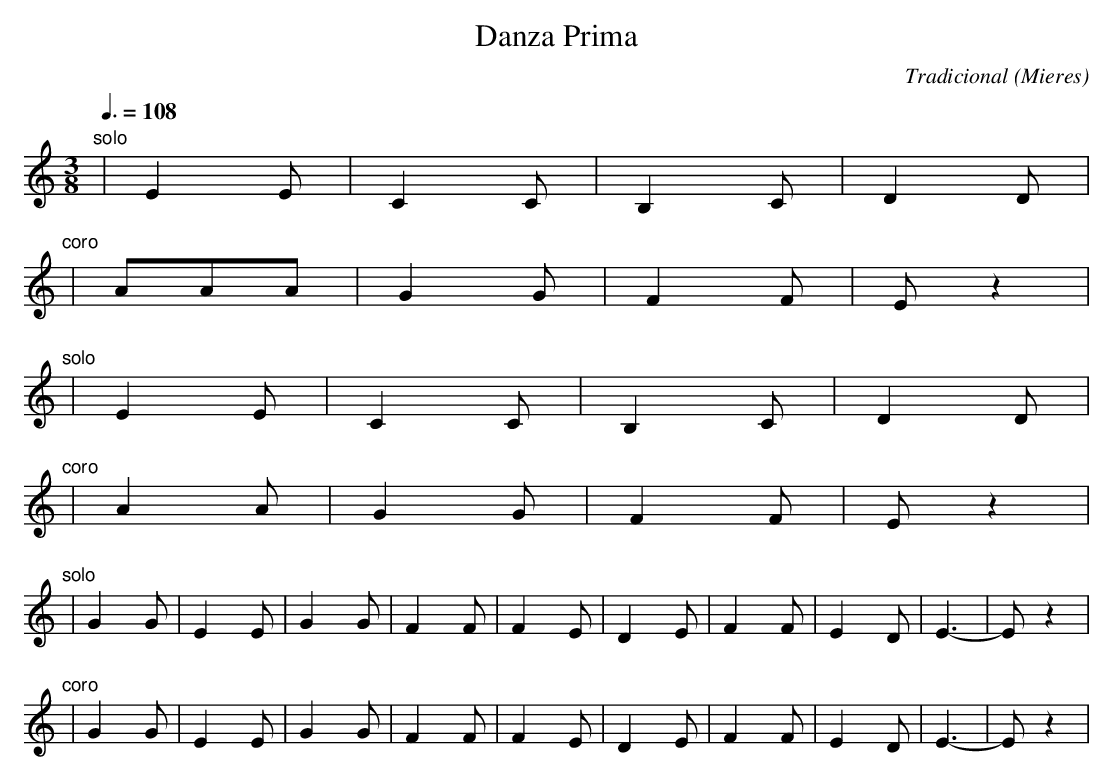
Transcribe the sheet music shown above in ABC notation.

X:1
T:Danza Prima
C:Tradicional
O:Mieres
M:3/8
L:1/8
Q:3/8=108
K:Am
"solo"
|E2 E|C2 C|B,2 C|D2 D|
"coro"
|AAA|G2 G|F2 F|E z2|
"solo"
|E2 E|C2 C|B,2 C|D2 D|
"coro"
|A2 A|G2 G|F2 F|E z2|
"solo"
|G2 G|E2 E|G2 G|F2 F|F2 E|D2 E|F2 F|E2D|E3-|E z2|
"coro"
|G2 G|E2 E|G2 G|F2 F|F2 E|D2 E|F2 F|E2D|E3-|E z2|
